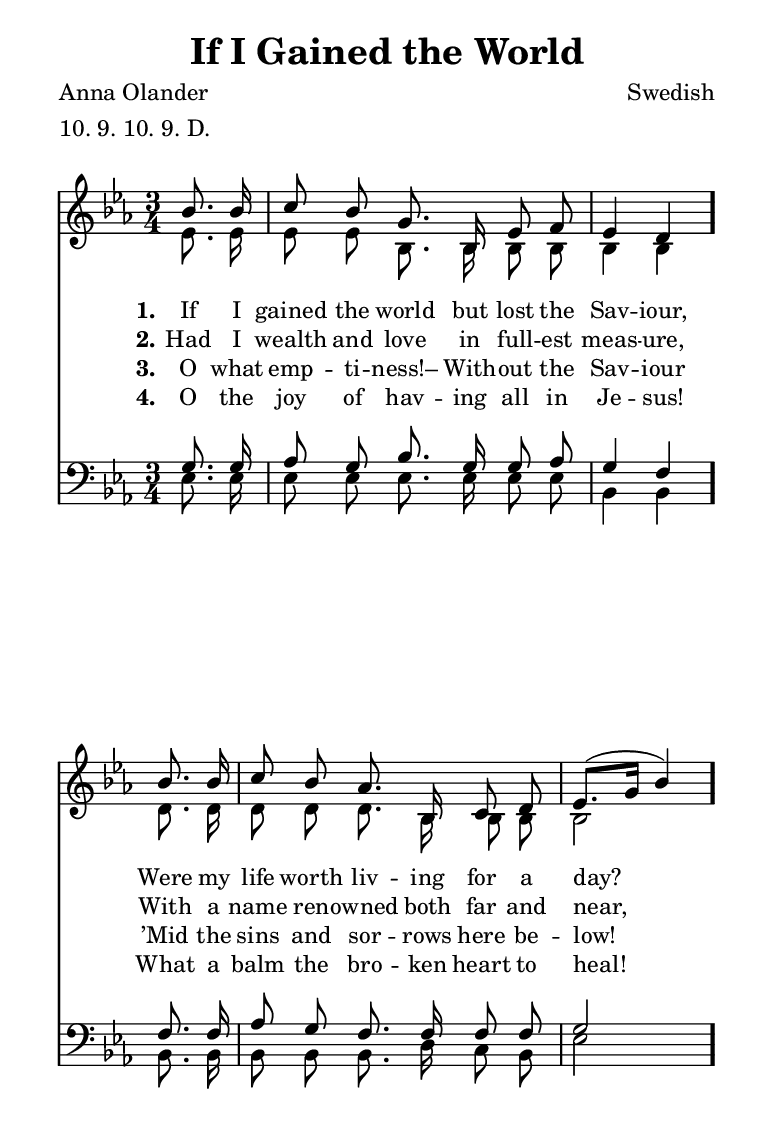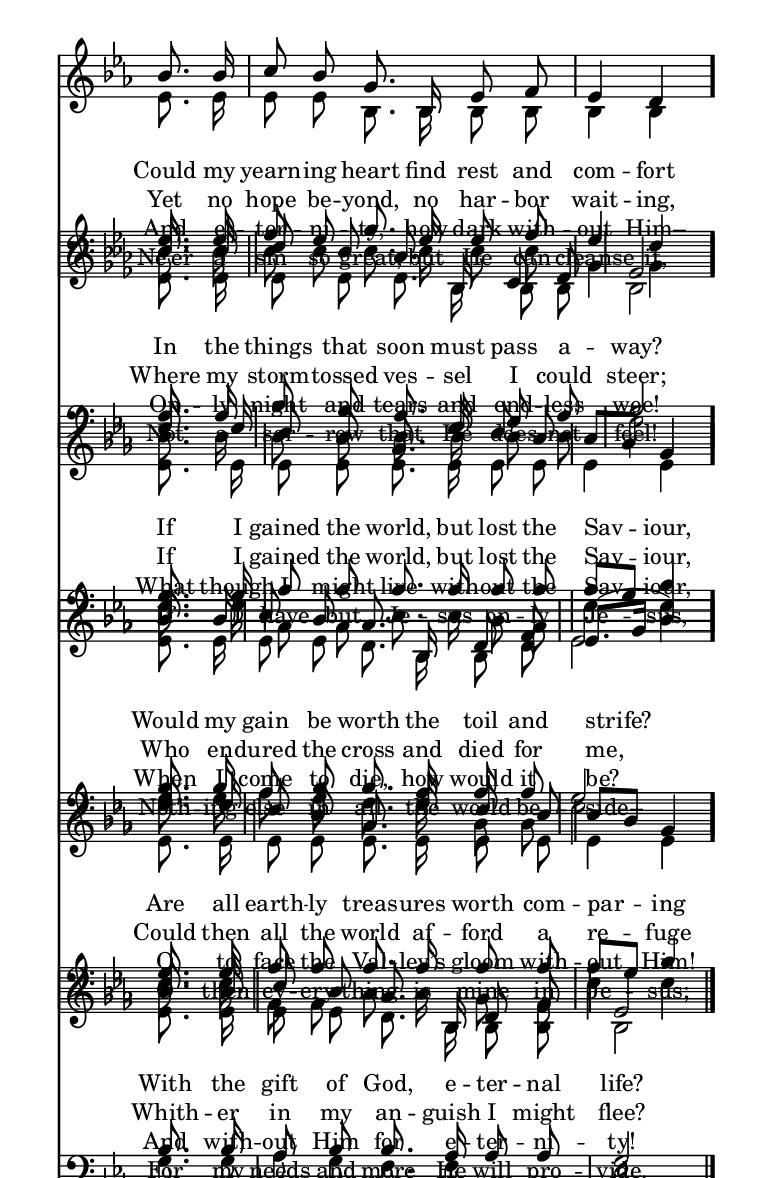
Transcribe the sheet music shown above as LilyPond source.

\include "common/global.ily"
\paper {
  \include "common/paper.ily"
  %ragged-bottom = ##t
  ragged-last-bottom = ##t
  %systems-per-page = ##f
  page-count = 2
  system-count = #(cond (is-eogsized 6) (#t #f))
}

\header{
  hymnnumber = "96"
  title = "If I Gained the World"
  tunename = ""
  meter = "10. 9. 10. 9. D."
  poet = "Anna Olander"
  composer = "Swedish"
  %copyright = ""
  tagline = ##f
}

% for fermata in MIDI
ta = { \tempo 4=70 }
tb = { \tempo 4=35 }

patternAA = { c8. c16 | c8 c8 c8. c16 c8 c8 | c4 c4 }
patternAB = { c8. c16 | c8 c8 c8. c16 c8 c8 | c8.([ c16] c4) }
patternAC = { c8. c16 | c8 c8 c8. c16 c8 c8 | c2}
patternAD = { c8. c16 | c8 c8 c8. c16 c8 c8 | c8[ c8] c4 }

global = {
  \include "common/overrides.ily"
  \override Staff.TimeSignature.style = #'()
  \time 3/4
  \override Score.MetronomeMark.transparent = ##t % hide all fermata changes too
  \ta
  \key ees \major
  \partial 4
  \autoBeamOff
}

notesSoprano = {
\global
\relative c'' {

  \changePitch \patternAA { bes bes | c bes g bes, ees f | ees d }
  \changePitch \patternAB { bes' bes | c bes aes bes, c d | ees g bes }
  \changePitch \patternAA { bes bes | c bes g bes, ees f | ees d }
  \changePitch \patternAC { bes' bes | c bes aes bes, c d | ees }

  \changePitch \patternAD { ees' ees | d c aes ees' d c | c bes g }
  \changePitch \patternAB { bes bes | c bes aes bes, d f | ees g bes }
  \changePitch \patternAD { ees ees | d c aes ees' d c | c bes g }
  \changePitch \patternAC { bes bes | c bes aes bes, d f | ees }

  \bar "|."

}
}

notesAlto = {
\global
\relative e' {

  \changePitch \patternAA { ees ees | ees ees bes bes bes bes | bes bes }
  \changePitch \patternAC { d d | d d d bes bes bes | bes }
  \changePitch \patternAA { ees ees | ees ees bes bes bes bes | bes bes }
  \changePitch \patternAC { d d | d d d bes bes bes | bes }

  \changePitch \patternAA { ees ees | ees ees ees ees ees ees | ees ees }
  \changePitch \patternAC { ees ees | ees ees d bes bes d | ees }
  \changePitch \patternAA { ees ees | ees ees ees ees ees ees | ees ees }
  \changePitch \patternAC { ees ees | ees ees d bes bes bes | bes }

}
}

notesTenor = {
\global
\relative a {

  \changePitch \patternAA { g g | aes g bes g g aes | g f }
  \changePitch \patternAC { f f | aes g f f f f | g }
  \changePitch \patternAA { g g | aes g bes g g aes | g f }
  \changePitch \patternAC { f f | aes g f d ees f | g }

  \changePitch \patternAD { g g | aes aes aes aes aes aes | aes g bes }
  \changePitch \patternAC { bes bes | aes bes bes aes aes aes | g }
  \changePitch \patternAD { g g | aes aes aes aes aes aes | aes g bes }
  \changePitch \patternAC { bes bes | aes bes bes aes aes aes | g }

}
}

notesBass = {
\global
\relative f {

  \changePitch \patternAA { ees ees | ees ees ees ees ees ees | bes bes }
  \changePitch \patternAC { bes bes bes bes bes d c bes  | ees }
  \changePitch \patternAA { ees ees | ees ees ees ees ees ees | bes bes }
  \changePitch \patternAC { bes bes | bes bes bes bes bes bes | ees }

  \changePitch \patternAA { ees ees | aes, aes c c bes aes | ees' ees }
  \changePitch \patternAC { g g | aes g f f bes, bes | ees }
  \changePitch \patternAA { ees ees | aes, aes c c bes aes | ees' ees }
  \changePitch \patternAC { g g | aes g f f bes, bes | ees }

}
}

wordsA = \lyricmode {
\set stanza = "1."

If I gained the world but lost the Sav -- iour, \bar "."
Were my life worth liv -- ing for a day? \bar "."
Could my yearn -- ing heart find rest and com -- fort \bar "."
In the things that soon must pass a -- way? \bar "."
If I gained the world, but lost the Sav -- iour, \bar "."
Would my gain be worth the toil and strife? \bar "."
Are all earth -- ly treas -- ures worth com -- par -- ing \bar "."
With the gift of God, e -- ter -- nal life? \bar "."

}

wordsB = \lyricmode {
\set stanza = "2."

Had I wealth and love in full -- est meas -- ure,
With a name ren -- owned both far and near,
Yet no hope be -- yond, no har -- bor wait -- ing,
Where my storm -- tossed ves -- sel I could steer;
If I gained the world, but lost the Sav -- iour,
Who en -- dured the cross and died for me,
Could then all the world af -- ford a re -- fuge
Whith -- er in my an -- guish I might flee?

}

wordsC = \lyricmode {
\set stanza = "3."

O what emp -- ti -- ness!– With -- out the Sav -- iour
’Mid the sins and sor -- rows here be -- low!
And e -- ter -- ni -- ty, how dark with -- out Him–
On -- ly night and tears and end -- less woe!
What though I might live with -- out the Sav -- iour,
When I come to die, how would it be?
O to face the Val -- ley’s gloom with -- out Him!
And with -- out Him for e -- ter -- ni -- ty!

}

wordsD = \lyricmode {
\set stanza = "4."

O the joy of hav -- ing all in Je -- sus!
What a balm the bro -- ken heart to heal!
Ne’er a sin so great, but He can cleanse it,
Not a sor -- row that He does not feel!
If I have but Je -- sus on -- ly Je -- sus,
Noth -- ing else in all the world be -- side–
O then ev -- ery -- thing is mine in Je -- sus;
For my needs and more He will pro -- vide.

}

\score {
  \context ChoirStaff <<
    \context Staff = upper <<
      \set ChoirStaff.systemStartDelimiter = #'SystemStartBar
      \context Voice  = sopranos { \voiceOne << \notesSoprano >> }
      \context Voice  = altos { \voiceTwo << \notesAlto >> }
      \context Lyrics = one   \lyricsto sopranos \wordsA
      \context Lyrics = two   \lyricsto sopranos \wordsB
      \context Lyrics = three \lyricsto sopranos \wordsC
      \context Lyrics = four  \lyricsto sopranos \wordsD
    >>
    \context Staff = men <<
      \clef bass
      \context Voice  = tenors { \voiceOne << \notesTenor >> }
      \context Voice  = basses { \voiceTwo << \notesBass >> }
    >>
  >>
  \layout {
    \include "common/layout.ily"
  }
  \midi{
    \include "common/midi.ily"
  }
}

\version "2.18.0"  % necessary for upgrading to future LilyPond versions.

% vi:set et ts=2 sw=2 ai nocindent syntax=lilypond:
